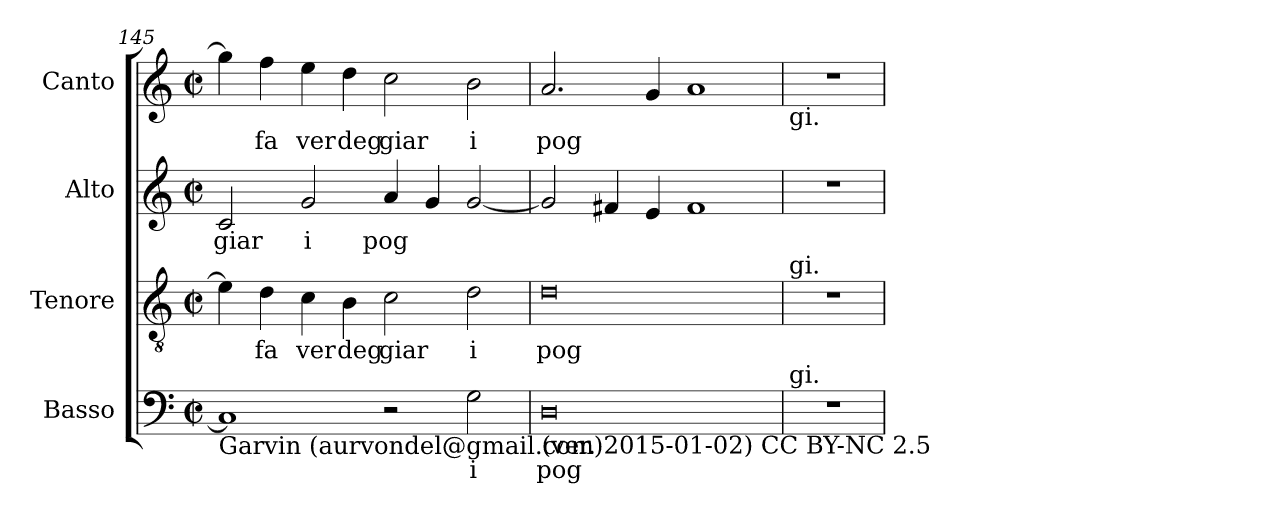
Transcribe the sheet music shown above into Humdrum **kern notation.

**kern	**text	**kern	**text	**kern	**text	**kern	**text
*part4	*part4	*part3	*part3	*part2	*part2	*part1	*part1
*staff4	*staff4	*staff3	*staff3	*staff2	*staff2	*staff1	*staff1
*I"Basso	*	*I"Tenore	*	*I"Alto	*	*I"Canto	*
*I'Basso	*	*I'Tenore	*	*I'Alto	*	*I'Canto	*
*clefF4	*	*clefGv2	*	*clefG2	*	*clefG2	*
*k[]	*	*k[]	*	*k[]	*	*k[]	*
*C:	*	*C:	*	*C:	*	*C:	*
*M2/2	*	*M2/2	*	*M2/2	*	*M2/2	*
*met(c|)	*	*met(c|)	*	*met(c|)	*	*met(c|)	*
=145	=145	=145	=145	=145	=145	=145	=145
!LO:TX:b:t=Garvin (aurvondel@gmail.com)	!	!	!	!	!	!	!
!	!LO:LY:b:cj	!	!LO:LY:b:cj	!	!LO:LY:b:cj	!	!LO:LY:b:cj
1C]	.	4e\]	.	2c/	-giar	4gg\]	.
!	!	!	!LO:LY:b:cj	!	!	!	!LO:LY:b:cj
.	.	4d\	fa	.	.	4ff\	fa
!	!	!	!LO:LY:b:cj	!	!LO:LY:b:cj	!	!LO:LY:b:cj
.	.	4c\	ver	2g/	i	4ee\	ver
!	!	!	!LO:LY:b:cj	!	!	!	!LO:LY:b:cj
.	.	4B\	deg	.	.	4dd\	deg
!	!	!	!LO:LY:b:cj	!	!LO:LY:b:cj	!	!LO:LY:b:cj
2r	.	2c\	giar	4a/	pog-	2cc\	giar
!	!	!	!	!	!LO:LY:b:cj	!	!
.	.	.	.	4g/	--	.	.
!	!LO:LY:b:cj	!	!LO:LY:b:cj	!	!LO:LY:b:cj	!	!LO:LY:b:cj
2G\	i	2d\	i	[<2g/	--	2b\	i
=146	=146	=146	=146	=146	=146	=146	=146
!LO:TX:b:t=(ver. 2015-01-02) CC BY-NC 2.5	!	!	!	!	!	!	!
!	!LO:LY:b:cj	!	!LO:LY:b:cj	!	!LO:LY:b:cj	!	!LO:LY:b:cj
0D	pog-	0d	pog	2g/]	--	2.a/	pog
!	!	!	!	!	!LO:LY:b:cj	!	!
.	.	.	.	4f#X/	--	.	.
!	!	!	!	!	!LO:LY:b:cj	!	!LO:LY:b:cj
.	.	.	.	4e/	--	4g/	.
!	!	!	!	!	!LO:LY:b:cj	!	!LO:LY:b:cj
.	.	.	.	1f#	--	1a	.
=147	=147	=147	=147	=147	=147	=147	=147
!	!	!	!	!	!	!LO:TX:b:t=gi.	!
!	!	!LO:TX:a:t=gi.	!	!	!	!	!
!LO:TX:a:t=gi.	!	!	!	!	!	!	!
1r	.	1r	.	1r	.	1r	.
=!	=!	=!	=!	=!	=!	=!	=!
*-	*-	*-	*-	*-	*-	*-	*-
